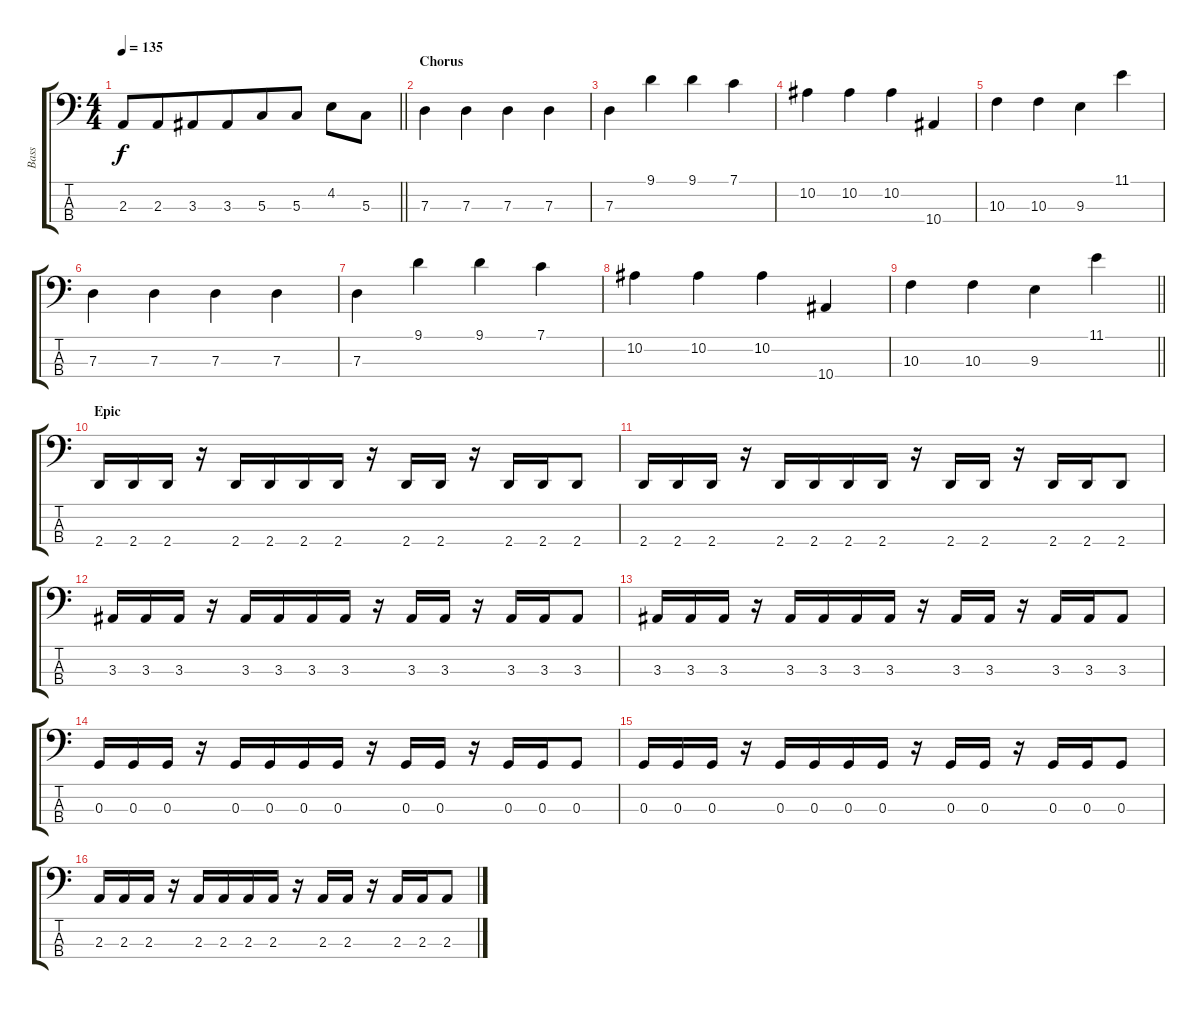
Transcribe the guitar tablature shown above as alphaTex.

\track ("Bass" "Bass") {instrument electricbassfinger}
\staff {score tabs}
\tuning (F2 C2 G1 C1) {hide}
\ts (4 4)
\tempo 135
\clef f4
\barLineRight lightlight
\ks aminor
2.3.8{dy f} 2.3.8{beam merge} 3.3.8{beam merge} 3.3.8{beam merge} 5.3.8{beam merge} 5.3.8 4.2.8 5.3.8 |
\section ("" "Chorus")
7.3.4 7.3.4 7.3.4 7.3.4 |
7.3.4 9.1.4 9.1.4 7.1.4 |
10.2.4 10.2.4 10.2.4 10.4.4 |
10.3.4 10.3.4 9.3.4 11.1.4 |
7.3.4 7.3.4 7.3.4 7.3.4 |
7.3.4 9.1.4 9.1.4 7.1.4 |
10.2.4 10.2.4 10.2.4 10.4.4 |
\barLineRight lightlight
10.3.4 10.3.4 9.3.4 11.1.4 |
\section ("" "Epic")
2.4.16{beam merge} 2.4.16 2.4.16 r.16 2.4.16 2.4.16 2.4.16 2.4.16 r.16{beam merge} 2.4.16 2.4.16 r.16{beam merge} 2.4.16{beam merge} 2.4.16 2.4.8 |
2.4.16{beam merge} 2.4.16 2.4.16 r.16 2.4.16 2.4.16 2.4.16 2.4.16 r.16{beam merge} 2.4.16 2.4.16 r.16{beam merge} 2.4.16{beam merge} 2.4.16 2.4.8 |
3.3.16{beam merge} 3.3.16 3.3.16 r.16 3.3.16 3.3.16 3.3.16 3.3.16 r.16{beam merge} 3.3.16 3.3.16 r.16{beam merge} 3.3.16{beam merge} 3.3.16 3.3.8 |
3.3.16{beam merge} 3.3.16 3.3.16 r.16 3.3.16 3.3.16 3.3.16 3.3.16 r.16{beam merge} 3.3.16 3.3.16 r.16{beam merge} 3.3.16{beam merge} 3.3.16 3.3.8 |
0.3.16{beam merge} 0.3.16 0.3.16 r.16 0.3.16 0.3.16 0.3.16 0.3.16 r.16{beam merge} 0.3.16 0.3.16 r.16{beam merge} 0.3.16{beam merge} 0.3.16 0.3.8 |
0.3.16{beam merge} 0.3.16 0.3.16 r.16 0.3.16 0.3.16 0.3.16 0.3.16 r.16{beam merge} 0.3.16 0.3.16 r.16{beam merge} 0.3.16{beam merge} 0.3.16 0.3.8 |
2.3.16{beam merge} 2.3.16 2.3.16 r.16 2.3.16 2.3.16 2.3.16 2.3.16 r.16{beam merge} 2.3.16 2.3.16 r.16{beam merge} 2.3.16{beam merge} 2.3.16 2.3.8
